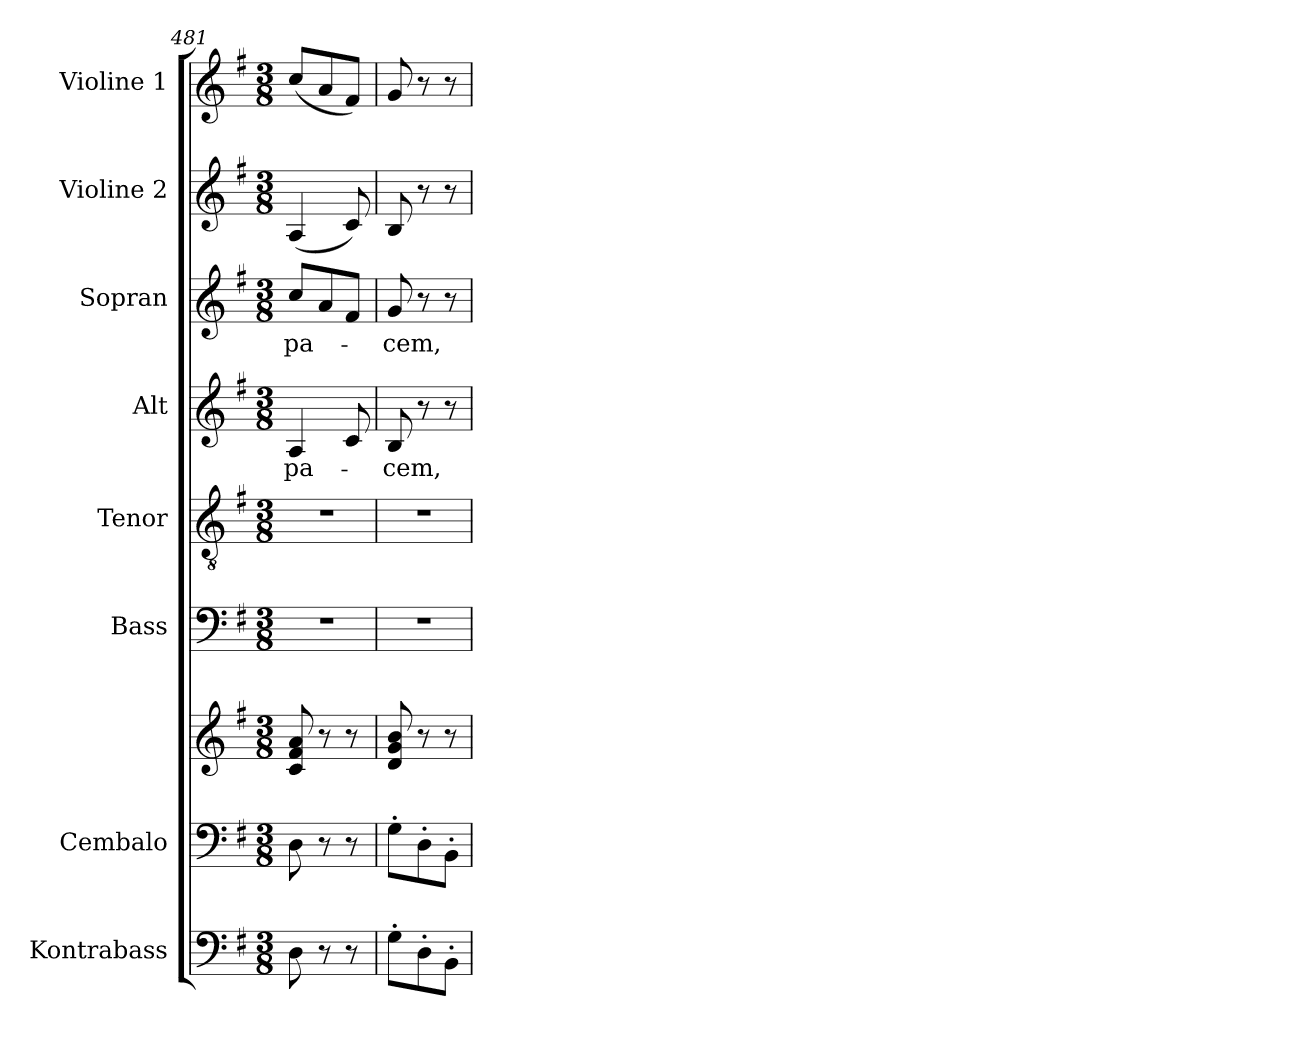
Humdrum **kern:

**kern	**kern	**kern	**kern	**kern	**kern	**text	**kern	**text	**kern	**kern
*part8	*part7	*part7	*part6	*part5	*part4	*part4	*part3	*part3	*part2	*part1
*staff9	*staff8	*staff7	*staff6	*staff5	*staff4	*staff4	*staff3	*staff3	*staff2	*staff1
*I"Kontrabass	*I"Cembalo	*	*I"Bass	*I"Tenor	*I"Alt	*	*I"Sopran	*	*I"Violine 2	*I"Violine 1
*I'Kb.	*I'Cemb.	*	*I'B.	*I'T.	*I'A.	*	*I'S.	*	*I'Vl. 2	*I'Vl. 1
!!LO:PB:g=z
*clefF4	*clefF4	*clefG2	*clefF4	*clefGv2	*clefG2	*	*clefG2	*	*clefG2	*clefG2
*ITrd7c12	*	*	*	*	*	*	*	*	*	*
*k[f#]	*k[f#]	*k[f#]	*k[f#]	*k[f#]	*k[f#]	*	*k[f#]	*	*k[f#]	*k[f#]
*G:	*G:	*G:	*G:	*G:	*G:	*	*G:	*	*G:	*G:
*M3/8	*M3/8	*M3/8	*M3/8	*M3/8	*M3/8	*	*M3/8	*	*M3/8	*M3/8
=481	=481	=481	=481	=481	=481	=481	=481	=481	=481	=481
!	!	!	!	!	!	!LO:LY:b	!	!LO:LY:b	!	!
8DD\	8D\	8c/ 8f#/ 8a/	4.r	4.r	4A/	pa-	8cc/L	pa-	(<4A/	(<8cc/L
8r	8r	8r	.	.	.	.	8a/	.	.	8a/
8r	8r	8r	.	.	8c/	.	8f#/J	.	8c/)	8f#/J)
=482	=482	=482	=482	=482	=482	=482	=482	=482	=482	=482
!	!	!	!	!	!	!LO:LY:b	!	!LO:LY:b	!	!
8GG'>\L	8G'>\L	8d/ 8g/ 8b/	4.r	4.r	8B/	-cem,	8g/	-cem,	8B/	8g/
8DD'>\	8D'>\	8r	.	.	8r	.	8r	.	8r	8r
8BBB'>\J	8BB'>\J	8r	.	.	8r	.	8r	.	8r	8r
=	=	=	=	=	=	=	=	=	=	=
*-	*-	*-	*-	*-	*-	*-	*-	*-	*-	*-
